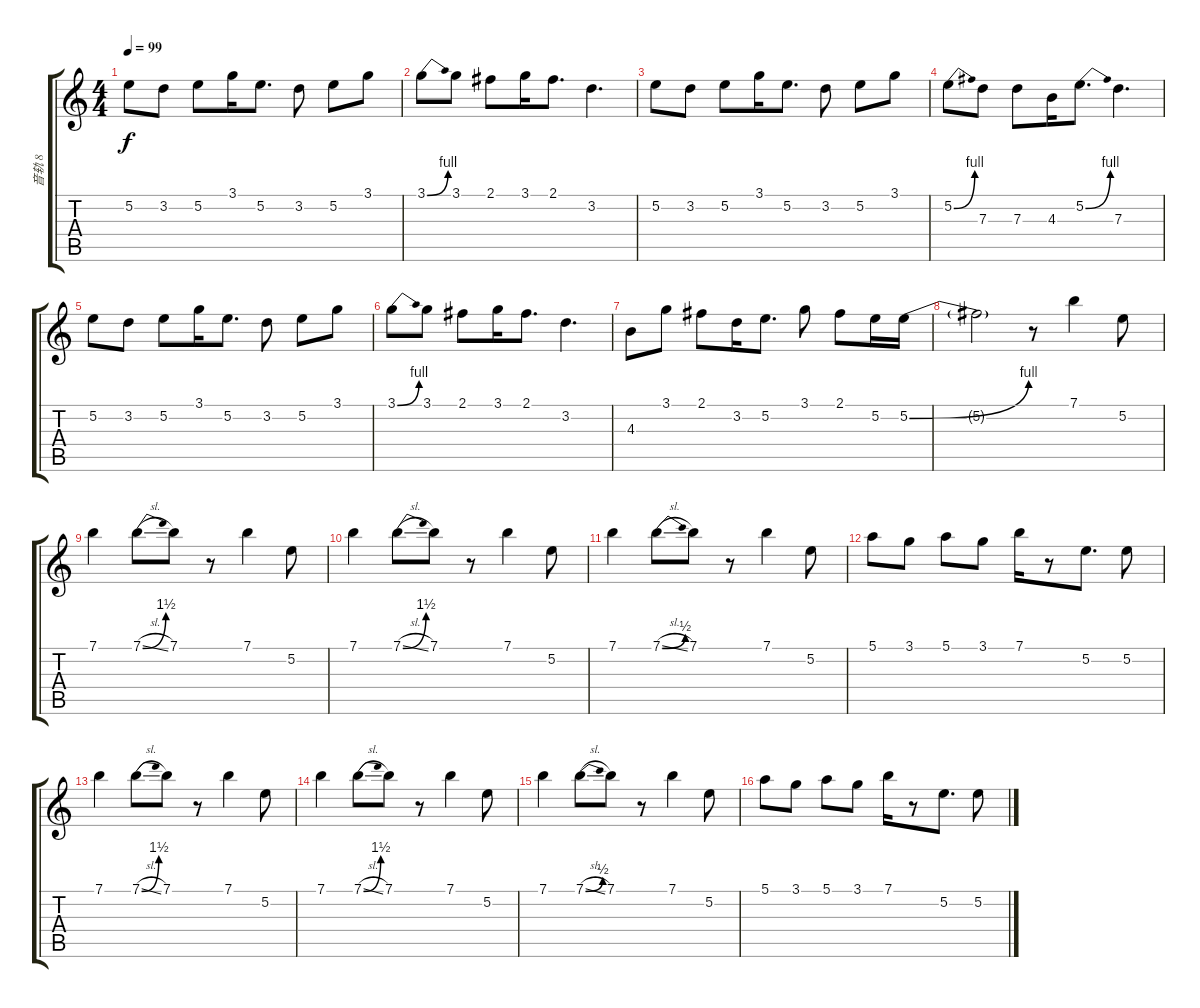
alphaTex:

\track ("音轨 8" "音轨 8") {instrument overdrivenguitar}
\staff {score tabs}
\tuning (E4 B3 G3 D3 A2 E2) {hide}
\ts (4 4)
\tempo 99
\clef g2
\ks c
5.2.8{dy f} 3.2.8 5.2.8 3.1.16 5.2.8{d} 3.2.8 5.2.8 3.1.8 |
3.1{be (bend 0 0 60 4)}.8 3.1.8 2.1.8 3.1.16 2.1.8{d} 3.2.4{d} |
5.2.8 3.2.8 5.2.8 3.1.16 5.2.8{d} 3.2.8 5.2.8 3.1.8 |
5.2{be (bend 0 0 60 4)}.8 7.3.8 7.3.8 4.3.16 5.2{be (bend 0 0 60 4)}.8{d} 7.3.4{d} |
5.2.8 3.2.8 5.2.8 3.1.16 5.2.8{d} 3.2.8 5.2.8 3.1.8 |
3.1{be (bend 0 0 60 4)}.8 3.1.8 2.1.8 3.1.16 2.1.8{d} 3.2.4{d} |
4.3.8 3.1.8 2.1.8 3.2.16 5.2.8{d} 3.1.8 2.1.8 5.2.16 5.2{be (bend 0 0 60 4)}.16 |
5.2{t}.2 r.8 7.1.4 5.2.8 |
7.1.4 7.1{be (bend 0 0 60 6) sl}.8 7.1.8 r.8 7.1.4 5.2.8 |
7.1.4 7.1{be (bend 0 0 60 6) sl}.8 7.1.8 r.8 7.1.4 5.2.8 |
7.1.4 7.1{be (bend 0 0 60 2) sl}.8 7.1.8 r.8 7.1.4 5.2.8 |
5.1.8 3.1.8 5.1.8 3.1.8 7.1.16 r.8 5.2.8{d} 5.2.8 |
7.1.4 7.1{be (bend 0 0 60 6) sl}.8 7.1.8 r.8 7.1.4 5.2.8 |
7.1.4 7.1{be (bend 0 0 60 6) sl}.8 7.1.8 r.8 7.1.4 5.2.8 |
7.1.4 7.1{be (bend 0 0 60 2) sl}.8 7.1.8 r.8 7.1.4 5.2.8 |
5.1.8 3.1.8 5.1.8 3.1.8 7.1.16 r.8 5.2.8{d} 5.2.8
